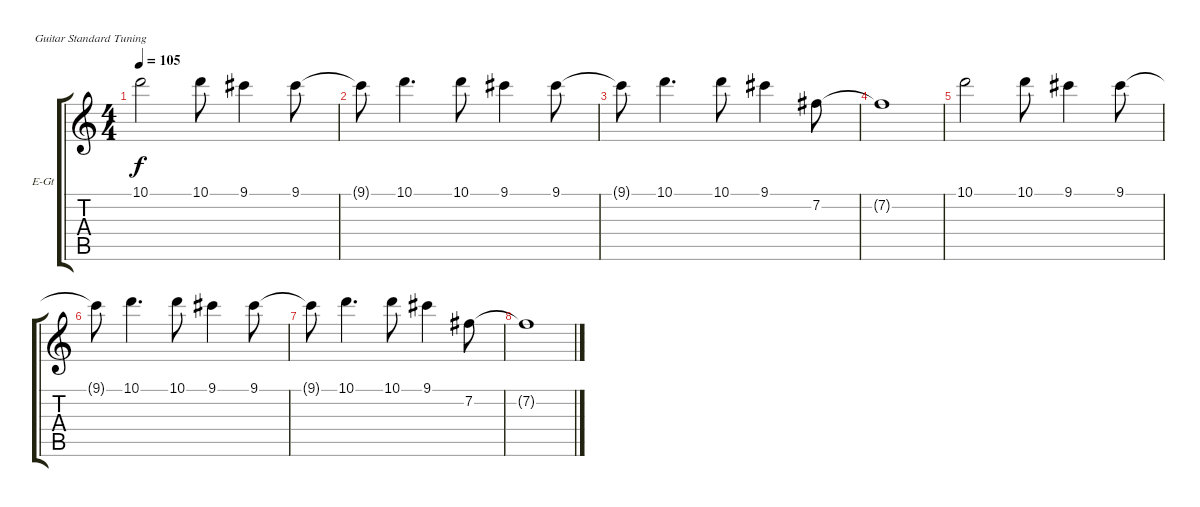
\defaultSystemsLayout 4
\bracketExtendMode groupsimilarinstruments
\firstSystemTrackNameOrientation horizontal
\otherSystemsTrackNameOrientation horizontal
\track ("Lead Guitar (Distortion)" "E-Gt") {instrument distortionguitar}
\staff {score tabs}
\tuning (E4 B3 G3 D3 A2 E2)
\ts (4 4)
\tempo 105
\clef g2
\scale
0.333333
\ks c
10.1.2{dy f} 10.1.8 9.1.4 9.1.8 |
\scale
0.333333 9.1{t}.8 10.1.4{d} 10.1.8 9.1.4 9.1.8 |
\scale
0.333333 9.1{t}.8 10.1.4{d} 10.1.8 9.1.4 7.2.8 |
\scale
0.333333 7.2{t}.1 |
\scale
0.333333 10.1.2 10.1.8 9.1.4 9.1.8 |
\scale
0.333333 9.1{t}.8 10.1.4{d} 10.1.8 9.1.4 9.1.8 |
\scale
0.333333 9.1{t}.8 10.1.4{d} 10.1.8 9.1.4 7.2.8 |
\scale
0.333333 7.2{t}.1 |
\scale
0.333333 |
\scale
0.333333 |
\scale
0.333333 |
\scale
0.333333 |
\scale
0.333333 |
\scale
0.333333 |
\scale
0.333333 |
\scale
0.333333
